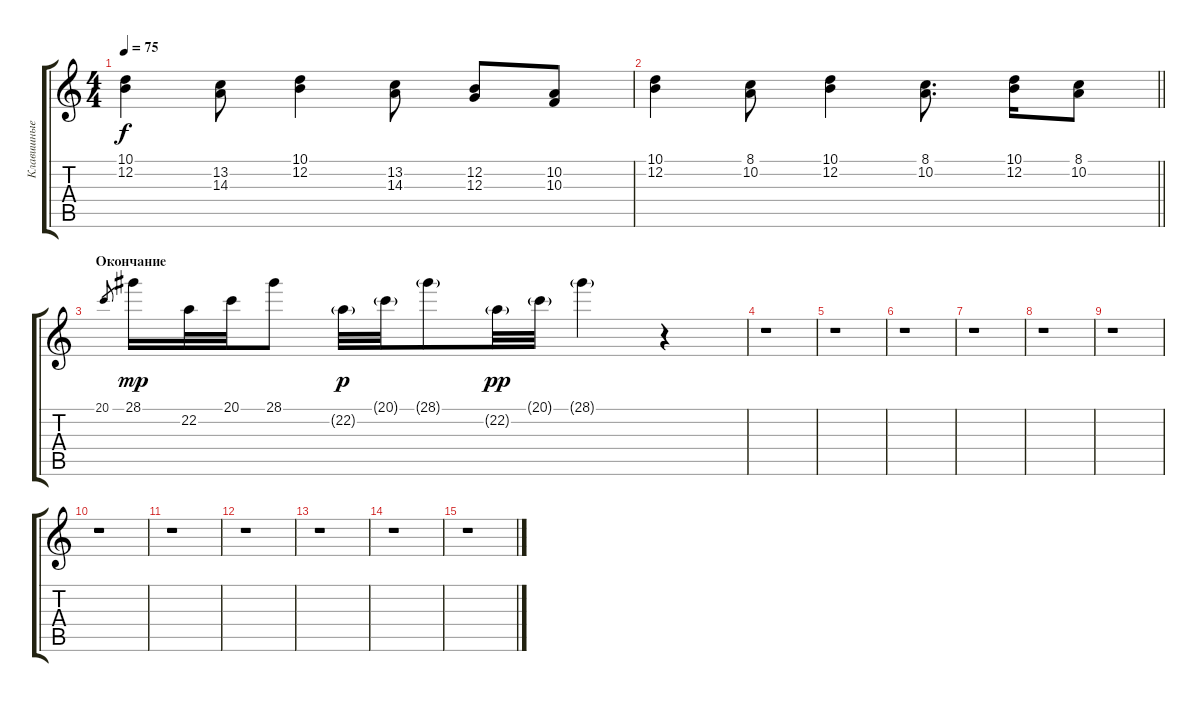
\track ("Клавишные" "Клавишные") {instrument synthstrings2}
\staff {score tabs}
\tuning (E4 B3 G3 D3 A2 E2) {hide}
\ts (4 4)
\tempo 75
\clef g2
\ks c
(10.1 12.2).4{dy f} (13.2 14.3).8 (10.1 12.2).4 (13.2 14.3).8 (12.2 12.3).8 (10.2 10.3).8 |
\barLineRight lightlight
(10.1 12.2).4 (8.1 10.2).8 (10.1 12.2).4 (8.1 10.2).8{d} (10.1 12.2).16 (8.1 10.2).8 |
\section ("" "Окончание")
20.1.8{gr} 28.1.16{dy mp instrument brightacousticpiano} 22.2.32 20.1.32 28.1.8 22.2{g}.32{dy p} 20.1{g}.32 28.1{g}.8 22.2{g}.32{dy pp} 20.1{g}.32 28.1{g}.4 r.4 |
r.1 |
r.1 |
r.1 |
r.1 |
r.1 |
r.1 |
r.1 |
r.1 |
r.1 |
r.1 |
r.1 |
r.1
